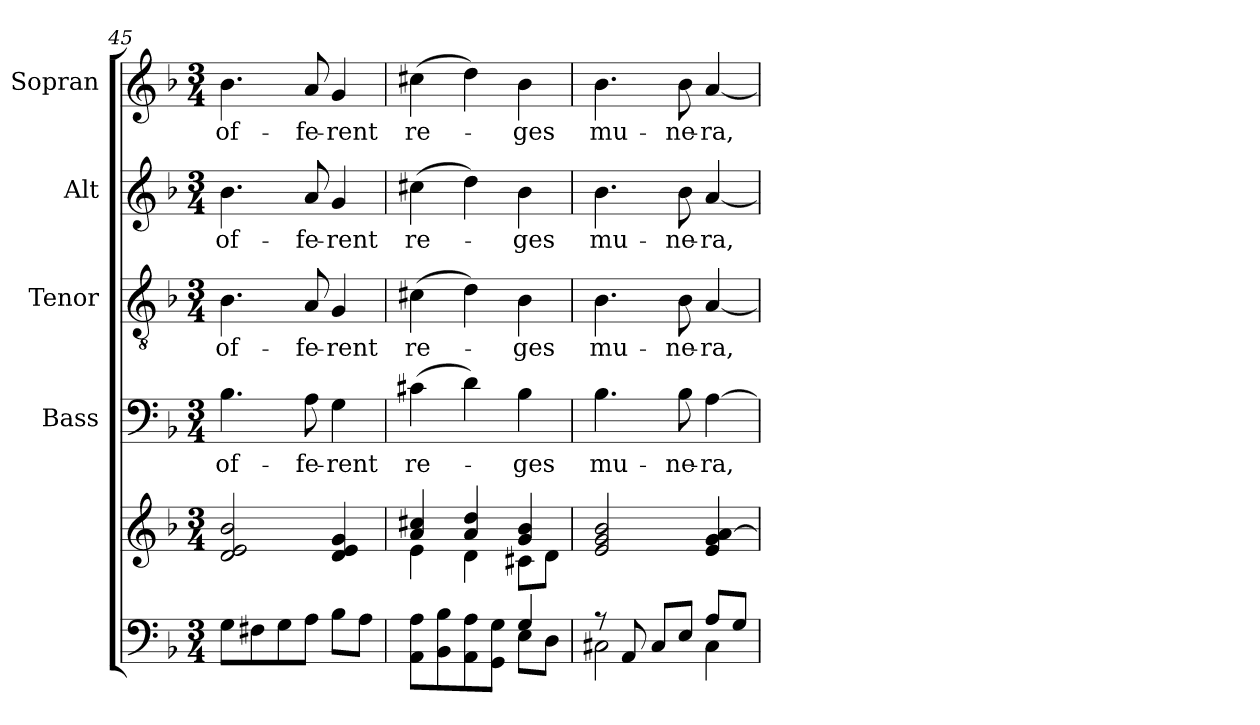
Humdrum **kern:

**kern	**kern	**kern	**text	**kern	**text	**kern	**text	**kern	**text
*part5	*part5	*part4	*part4	*part3	*part3	*part2	*part2	*part1	*part1
*staff6	*staff5	*staff4	*staff4	*staff3	*staff3	*staff2	*staff2	*staff1	*staff1
*	*	*I"Bass	*	*I"Tenor	*	*I"Alt	*	*I"Sopran	*
*	*	*I'B.	*	*I'T.	*	*I'A.	*	*I'S.	*
*clefF4	*clefG2	*clefF4	*	*clefGv2	*	*clefG2	*	*clefG2	*
*k[b-]	*k[b-]	*k[b-]	*	*k[b-]	*	*k[b-]	*	*k[b-]	*
*F:	*F:	*F:	*	*F:	*	*F:	*	*F:	*
*M3/4	*M3/4	*M3/4	*	*M3/4	*	*M3/4	*	*M3/4	*
=45	=45	=45	=45	=45	=45	=45	=45	=45	=45
!	!	!	!LO:LY:b	!	!LO:LY:b	!	!LO:LY:b	!	!LO:LY:b
8G\L	2d/ 2e/ 2b-/	4.B-\	of-	4.B-\	of-	4.b-\	of-	4.b-\	of-
8F#X\	.	.	.	.	.	.	.	.	.
8G\	.	.	.	.	.	.	.	.	.
!	!	!	!LO:LY:b	!	!LO:LY:b	!	!LO:LY:b	!	!LO:LY:b
8A\J	.	8A\	-fe-	8A/	-fe-	8a/	-fe-	8a/	-fe-
!	!	!	!LO:LY:b	!	!LO:LY:b	!	!LO:LY:b	!	!LO:LY:b
8B-\L	4d/ 4e/ 4g/	4G\	-rent	4G/	-rent	4g/	-rent	4g/	-rent
8A\J	.	.	.	.	.	.	.	.	.
=46	=46	=46	=46	=46	=46	=46	=46	=46	=46
*^	*^	*	*	*	*	*	*	*	*
!	!	!	!	!	!LO:LY:b	!	!LO:LY:b	!	!LO:LY:b	!	!LO:LY:b
2ryy	8AA\ 8A\L	4a/ 4cc#X/	4e\	(>4c#X\	re-	(>4c#X\	re-	(>4cc#X\	re-	(>4cc#X\	re-
.	8BB-\ 8B-\	.	.	.	.	.	.	.	.	.	.
.	8AA\ 8A\	4a/ 4dd/	4d\	4d\)	.	4d\)	.	4dd\)	.	4dd\)	.
.	8GG\ 8G\J	.	.	.	.	.	.	.	.	.	.
!	!	!	!	!	!LO:LY:b	!	!LO:LY:b	!	!LO:LY:b	!	!LO:LY:b
4G/	8E\L	4g/ 4b-/	8c#X\L	4B-\	-ges	4B-\	-ges	4b-\	-ges	4b-\	-ges
.	8D\J	.	8d\J	.	.	.	.	.	.	.	.
!!LO:LB:g=z
=47	=47	=47	=47	=47	=47	=47	=47	=47	=47	=47	=47
!	!	!	!	!	!LO:LY:b	!	!LO:LY:b	!	!LO:LY:b	!	!LO:LY:b
*	*	*v	*v	*	*	*	*	*	*	*	*
8rG	2C#X\	2e/ 2g/ 2b-/	4.B-\	mu-	4.B-\	mu-	4.b-\	mu-	4.b-\	mu-
8AA/	.	.	.	.	.	.	.	.	.	.
8C#/L	.	.	.	.	.	.	.	.	.	.
!	!	!	!	!LO:LY:b	!	!LO:LY:b	!	!LO:LY:b	!	!LO:LY:b
8E/J	.	.	8B-\	-ne-	8B-\	-ne-	8b-\	-ne-	8b-\	-ne-
!	!	!	!	!LO:LY:b	!	!LO:LY:b	!	!LO:LY:b	!	!LO:LY:b
8A/L	4C#\	4e/ 4g/ [>4a/	[4A\	-ra,	[4A/	-ra,	[4a/	-ra,	[4a/	-ra,
8G/J	.	.	.	.	.	.	.	.	.	.
*v	*v	*	*	*	*	*	*	*	*	*
=	=	=	=	=	=	=	=	=	=
*-	*-	*-	*-	*-	*-	*-	*-	*-	*-
